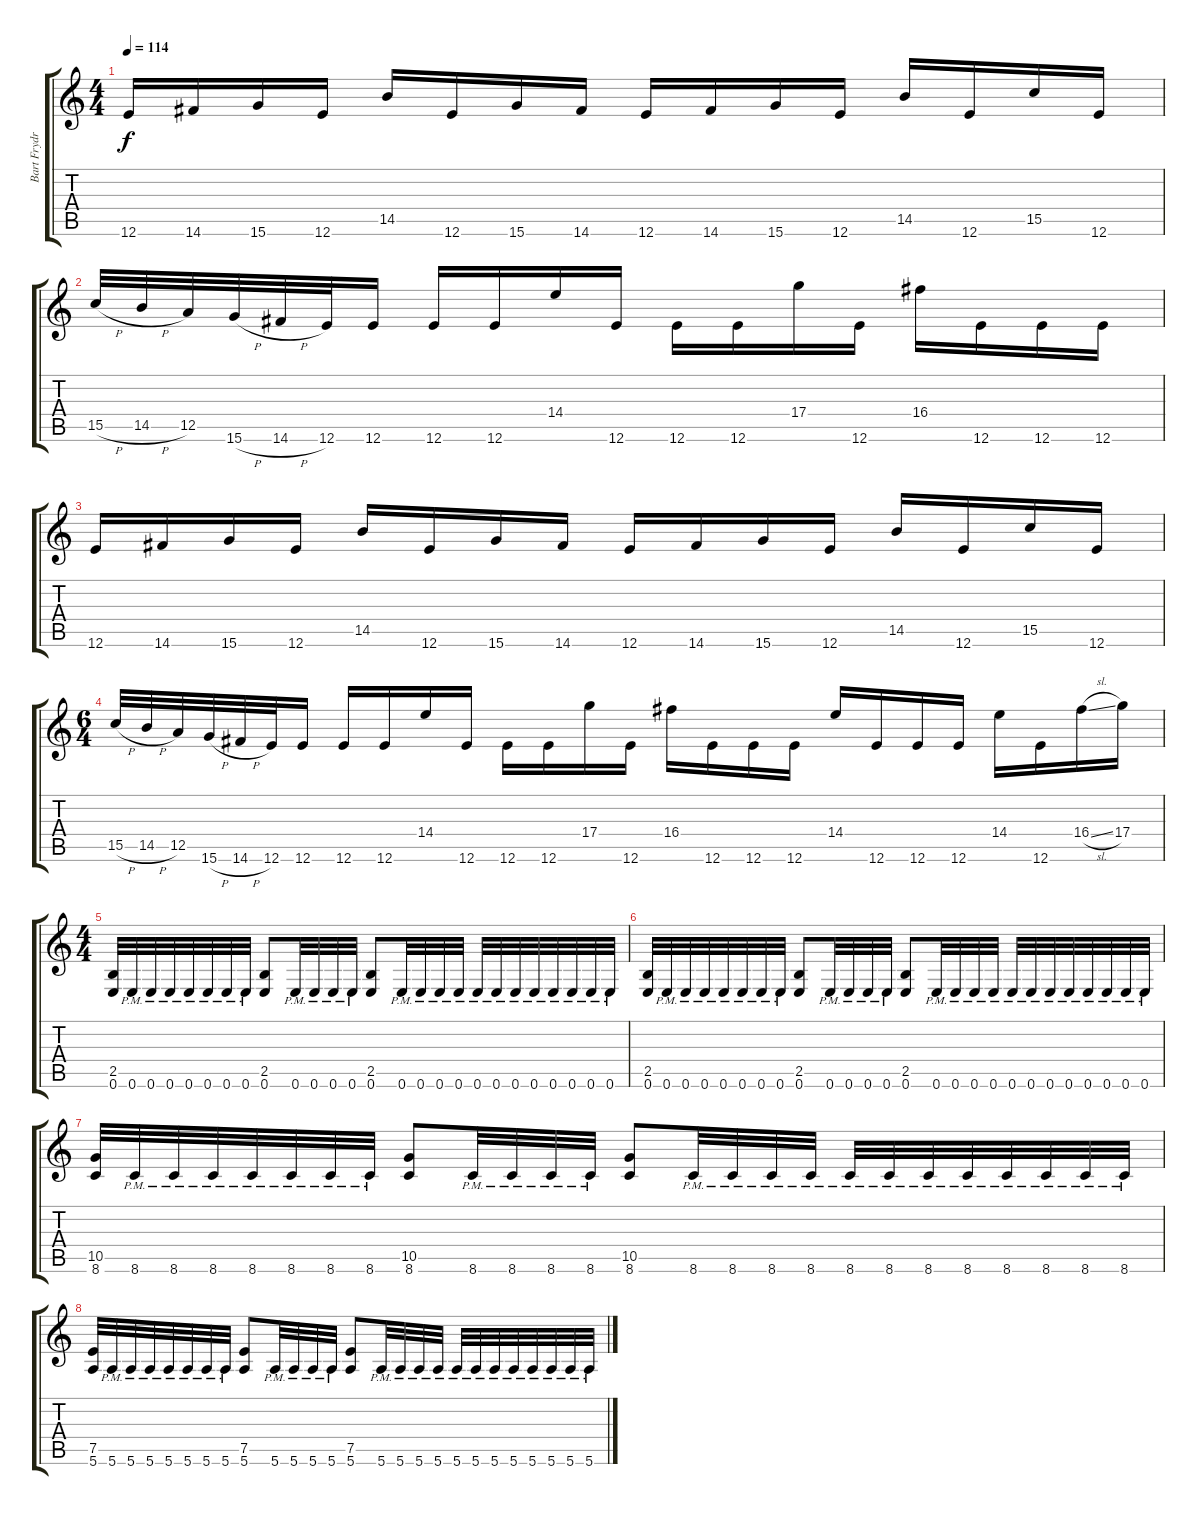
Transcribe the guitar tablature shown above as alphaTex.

\track ("Bart Frydrychowicz" "Bart Frydr") {instrument distortionguitar}
\staff {score tabs}
\tuning (E4 B3 G3 D3 A2 E2) {hide}
\ts (4 4)
\tempo 114
\clef g2
\ks c
12.6.16{dy f} 14.6.16 15.6.16 12.6.16 14.5.16 12.6.16 15.6.16 14.6.16 12.6.16 14.6.16 15.6.16 12.6.16 14.5.16 12.6.16 15.5.16 12.6.16 |
15.5{h}.32 14.5{h}.32 12.5.32 15.6{h}.32 14.6{h}.32 12.6.32 12.6.16 12.6.16 12.6.16 14.4.16 12.6.16 12.6.16 12.6.16 17.4.16 12.6.16 16.4.16 12.6.16 12.6.16 12.6.16 |
12.6.16 14.6.16 15.6.16 12.6.16 14.5.16 12.6.16 15.6.16 14.6.16 12.6.16 14.6.16 15.6.16 12.6.16 14.5.16 12.6.16 15.5.16 12.6.16 |
\ts (6 4)
15.5{h}.32 14.5{h}.32 12.5.32 15.6{h}.32 14.6{h}.32 12.6.32 12.6.16 12.6.16 12.6.16 14.4.16 12.6.16 12.6.16 12.6.16 17.4.16 12.6.16 16.4.16 12.6.16 12.6.16 12.6.16 14.4.16 12.6.16 12.6.16 12.6.16 14.4.16 12.6.16 16.4{sl}.16 17.4.16 |
\ts (4 4)
(2.5 0.6).32 0.6{pm}.32 0.6{pm}.32 0.6{pm}.32 0.6{pm}.32 0.6{pm}.32 0.6{pm}.32 0.6{pm}.32 (2.5 0.6).8 0.6{pm}.32 0.6{pm}.32 0.6{pm}.32 0.6{pm}.32 (2.5 0.6).8 0.6{pm}.32 0.6{pm}.32 0.6{pm}.32 0.6{pm}.32 0.6{pm}.32 0.6{pm}.32 0.6{pm}.32 0.6{pm}.32 0.6{pm}.32 0.6{pm}.32 0.6{pm}.32 0.6{pm}.32 |
(2.5 0.6).32 0.6{pm}.32 0.6{pm}.32 0.6{pm}.32 0.6{pm}.32 0.6{pm}.32 0.6{pm}.32 0.6{pm}.32 (2.5 0.6).8 0.6{pm}.32 0.6{pm}.32 0.6{pm}.32 0.6{pm}.32 (2.5 0.6).8 0.6{pm}.32 0.6{pm}.32 0.6{pm}.32 0.6{pm}.32 0.6{pm}.32 0.6{pm}.32 0.6{pm}.32 0.6{pm}.32 0.6{pm}.32 0.6{pm}.32 0.6{pm}.32 0.6{pm}.32 |
(10.5 8.6).32 8.6{pm}.32 8.6{pm}.32 8.6{pm}.32 8.6{pm}.32 8.6{pm}.32 8.6{pm}.32 8.6{pm}.32 (10.5 8.6).8 8.6{pm}.32 8.6{pm}.32 8.6{pm}.32 8.6{pm}.32 (10.5 8.6).8 8.6{pm}.32 8.6{pm}.32 8.6{pm}.32 8.6{pm}.32 8.6{pm}.32 8.6{pm}.32 8.6{pm}.32 8.6{pm}.32 8.6{pm}.32 8.6{pm}.32 8.6{pm}.32 8.6{pm}.32 |
(7.5 5.6).32 5.6{pm}.32 5.6{pm}.32 5.6{pm}.32 5.6{pm}.32 5.6{pm}.32 5.6{pm}.32 5.6{pm}.32 (7.5 5.6).8 5.6{pm}.32 5.6{pm}.32 5.6{pm}.32 5.6{pm}.32 (7.5 5.6).8 5.6{pm}.32 5.6{pm}.32 5.6{pm}.32 5.6{pm}.32 5.6{pm}.32 5.6{pm}.32 5.6{pm}.32 5.6{pm}.32 5.6{pm}.32 5.6{pm}.32 5.6{pm}.32 5.6{pm}.32
